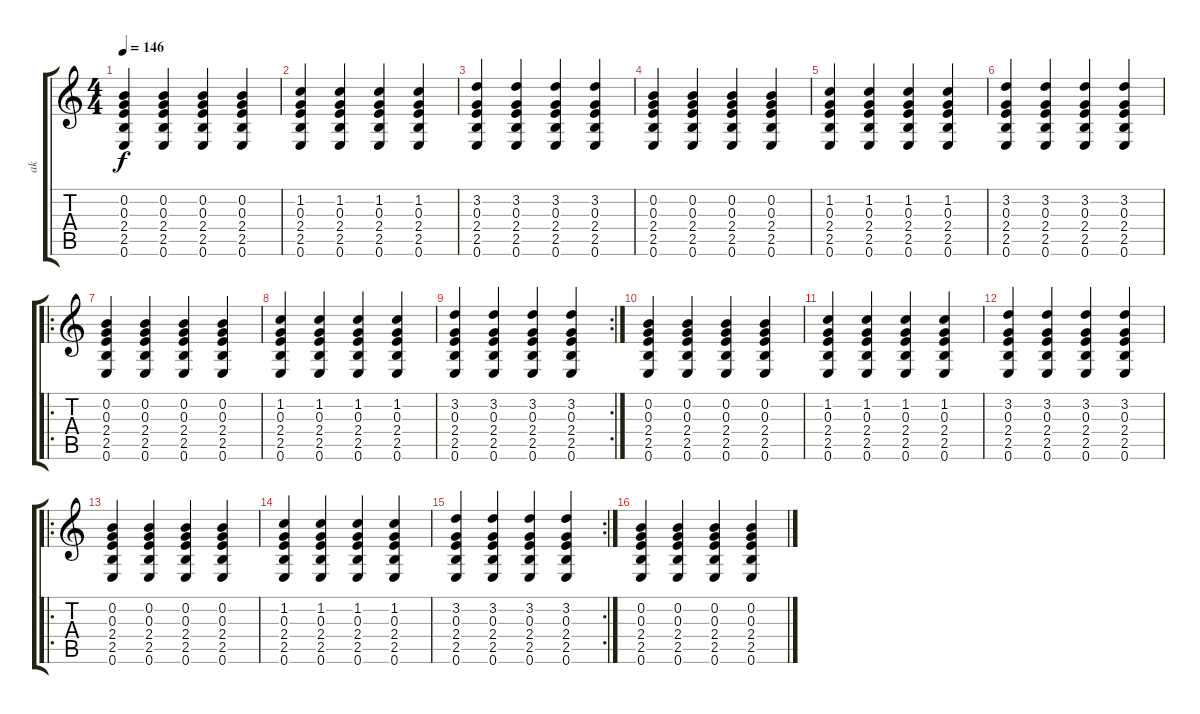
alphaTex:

\track ("ak" "ak") {instrument acousticguitarnylon}
\staff {score tabs}
\tuning (E4 B3 G3 D3 A2 E2) {hide}
\ts (4 4)
\tempo 146
\clef g2
\ks c
(0.2 0.3 2.4 2.5 0.6).4{dy f} (0.2 0.3 2.4 2.5 0.6).4 (0.2 0.3 2.4 2.5 0.6).4 (0.2 0.3 2.4 2.5 0.6).4 |
(1.2 0.3 2.4 2.5 0.6).4 (1.2 0.3 2.4 2.5 0.6).4 (1.2 0.3 2.4 2.5 0.6).4 (1.2 0.3 2.4 2.5 0.6).4 |
(3.2 0.3 2.4 2.5 0.6).4 (3.2 0.3 2.4 2.5 0.6).4 (3.2 0.3 2.4 2.5 0.6).4 (3.2 0.3 2.4 2.5 0.6).4 |
(0.2 0.3 2.4 2.5 0.6).4 (0.2 0.3 2.4 2.5 0.6).4 (0.2 0.3 2.4 2.5 0.6).4 (0.2 0.3 2.4 2.5 0.6).4 |
(1.2 0.3 2.4 2.5 0.6).4 (1.2 0.3 2.4 2.5 0.6).4 (1.2 0.3 2.4 2.5 0.6).4 (1.2 0.3 2.4 2.5 0.6).4 |
(3.2 0.3 2.4 2.5 0.6).4 (3.2 0.3 2.4 2.5 0.6).4 (3.2 0.3 2.4 2.5 0.6).4 (3.2 0.3 2.4 2.5 0.6).4 |
\ro
(0.2 0.3 2.4 2.5 0.6).4 (0.2 0.3 2.4 2.5 0.6).4 (0.2 0.3 2.4 2.5 0.6).4 (0.2 0.3 2.4 2.5 0.6).4 |
(1.2 0.3 2.4 2.5 0.6).4 (1.2 0.3 2.4 2.5 0.6).4 (1.2 0.3 2.4 2.5 0.6).4 (1.2 0.3 2.4 2.5 0.6).4 |
\rc 2
(3.2 0.3 2.4 2.5 0.6).4 (3.2 0.3 2.4 2.5 0.6).4 (3.2 0.3 2.4 2.5 0.6).4 (3.2 0.3 2.4 2.5 0.6).4 |
(0.2 0.3 2.4 2.5 0.6).4 (0.2 0.3 2.4 2.5 0.6).4 (0.2 0.3 2.4 2.5 0.6).4 (0.2 0.3 2.4 2.5 0.6).4 |
(1.2 0.3 2.4 2.5 0.6).4 (1.2 0.3 2.4 2.5 0.6).4 (1.2 0.3 2.4 2.5 0.6).4 (1.2 0.3 2.4 2.5 0.6).4 |
(3.2 0.3 2.4 2.5 0.6).4 (3.2 0.3 2.4 2.5 0.6).4 (3.2 0.3 2.4 2.5 0.6).4 (3.2 0.3 2.4 2.5 0.6).4 |
\ro
(0.2 0.3 2.4 2.5 0.6).4 (0.2 0.3 2.4 2.5 0.6).4 (0.2 0.3 2.4 2.5 0.6).4 (0.2 0.3 2.4 2.5 0.6).4 |
(1.2 0.3 2.4 2.5 0.6).4 (1.2 0.3 2.4 2.5 0.6).4 (1.2 0.3 2.4 2.5 0.6).4 (1.2 0.3 2.4 2.5 0.6).4 |
\rc 2
(3.2 0.3 2.4 2.5 0.6).4 (3.2 0.3 2.4 2.5 0.6).4 (3.2 0.3 2.4 2.5 0.6).4 (3.2 0.3 2.4 2.5 0.6).4 |
(0.2 0.3 2.4 2.5 0.6).4 (0.2 0.3 2.4 2.5 0.6).4 (0.2 0.3 2.4 2.5 0.6).4 (0.2 0.3 2.4 2.5 0.6).4
